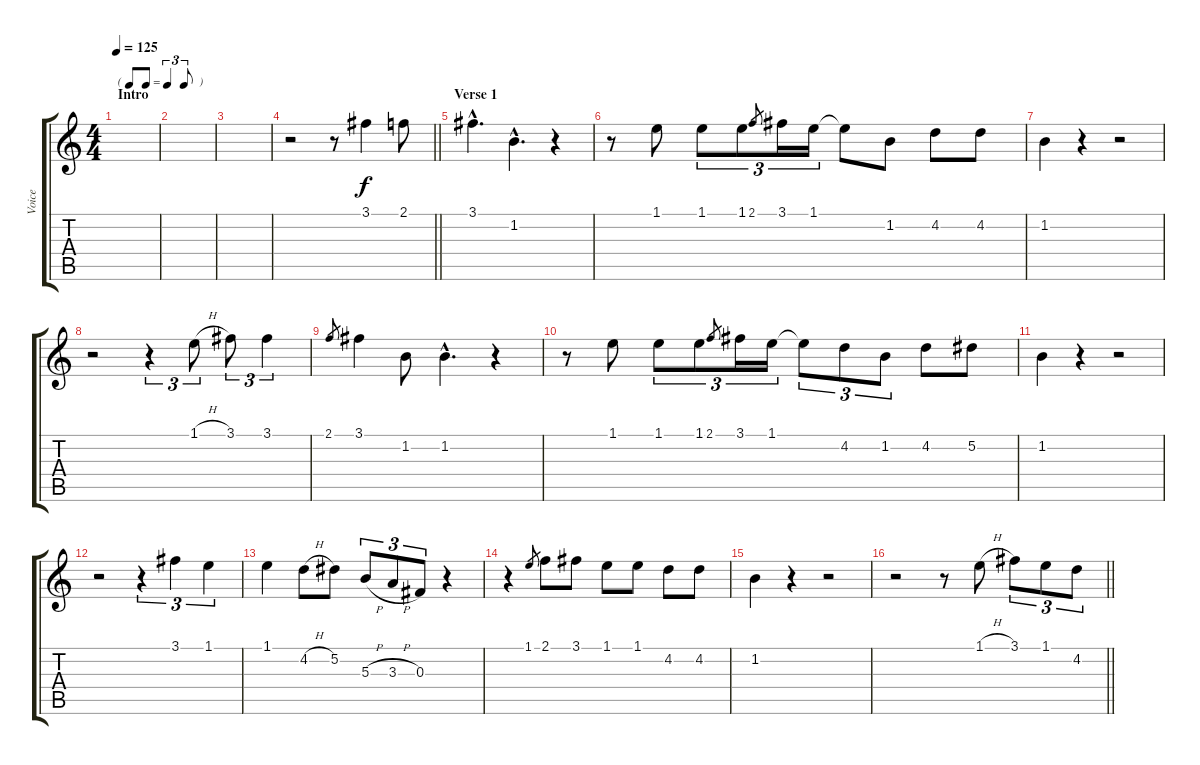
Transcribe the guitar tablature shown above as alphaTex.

\track ("Voice" "Voice") {instrument electricguitarjazz}
\staff {score tabs}
\tuning (Eb4 Bb3 Gb3 Db3 Ab2 Eb2) {hide}
\ts (4 4)
\tf triplet8th
\section ("" "Intro")
\tempo 125
\clef g2
\ks c
|
|
|
\barLineRight lightlight
r.2 r.8 3.1.4 2.1.8 |
\section ("" "Verse 1")
3.1{hac}.4{d} 1.2{hac}.4{d} r.4 |
r.8 1.1.8 1.1.8{tu (3 2)} 1.1.8{tu (3 2)} 2.1.8{gr} 3.1.16{tu (3 2)} 1.1.16{tu (3 2)} 1.1{t}.8 1.2.8 4.2.8 4.2.8 |
1.2.4 r.4 r.2 |
r.2 r.4{tu (3 2)} 1.1{h}.8{tu (3 2)} 3.1.8{tu (3 2)} 3.1.4{tu (3 2)} |
2.1.8{gr} 3.1.4 1.2.8 1.2{hac}.4{d} r.4 |
r.8 1.1.8 1.1.8{tu (3 2)} 1.1.8{tu (3 2)} 2.1.8{gr} 3.1.16{tu (3 2)} 1.1.16{tu (3 2)} 1.1{t}.8{tu (3 2)} 4.2.8{tu (3 2)} 1.2.8{tu (3 2)} 4.2.8 5.2.8 |
1.2.4 r.4 r.2 |
r.2 r.4{tu (3 2)} 3.1.4{tu (3 2)} 1.1.4{tu (3 2)} |
1.1.4 4.2{h}.8 5.2.8 5.3{h}.8{tu (3 2)} 3.3{h}.8{tu (3 2)} 0.3.8{tu (3 2)} r.4 |
r.4 1.1.8{gr} 2.1.8 3.1.8 1.1.8 1.1.8 4.2.8 4.2.8 |
1.2.4 r.4 r.2 |
\barLineRight lightlight
r.2 r.8 1.1{h}.8 3.1.8{tu (3 2)} 1.1.8{tu (3 2)} 4.2.8{tu (3 2)}
